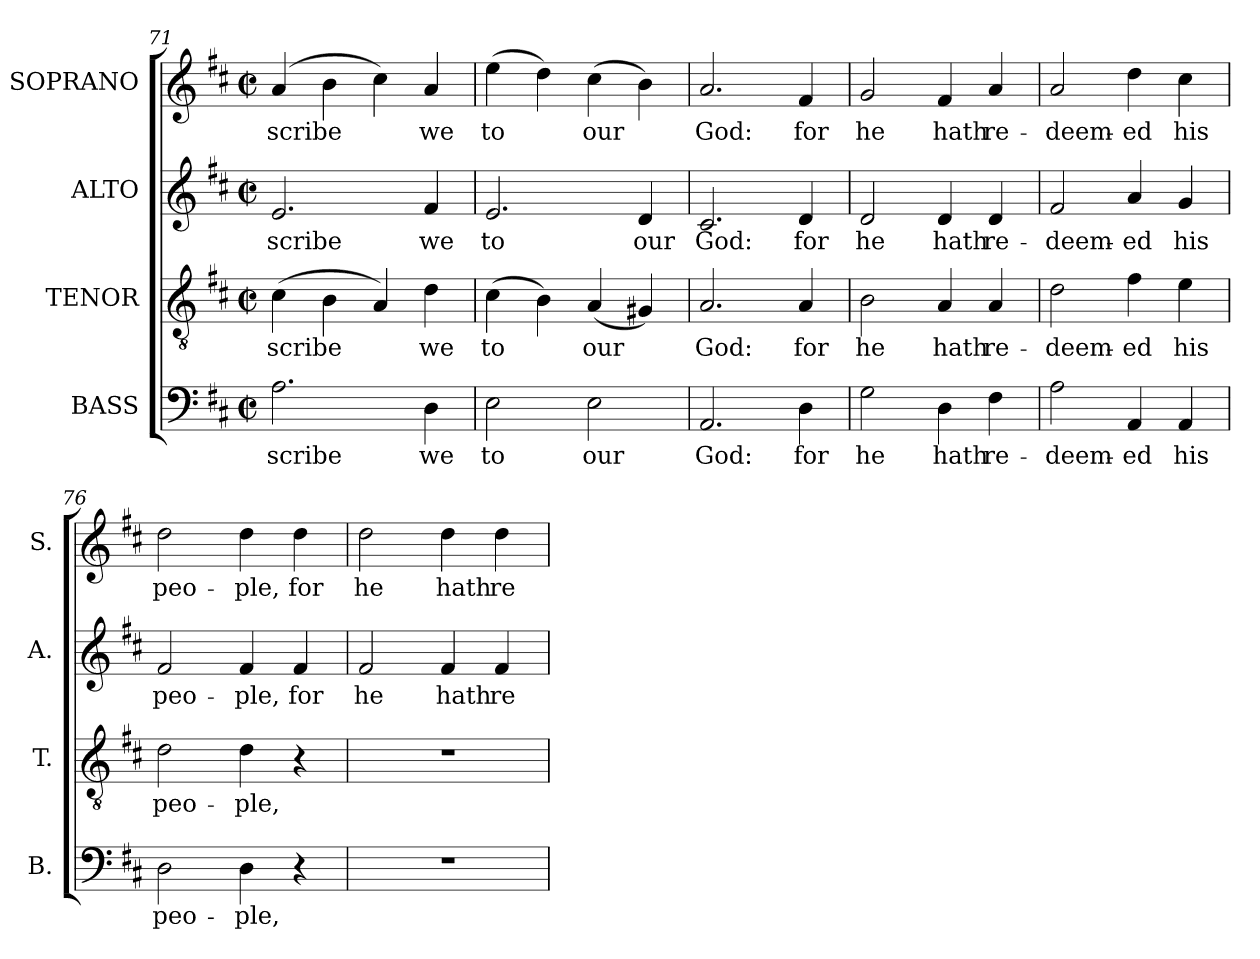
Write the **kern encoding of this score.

**kern	**text	**kern	**text	**kern	**text	**kern	**text
*part4	*part4	*part3	*part3	*part2	*part2	*part1	*part1
*staff4	*staff4	*staff3	*staff3	*staff2	*staff2	*staff1	*staff1
*I"BASS	*	*I"TENOR	*	*I"ALTO	*	*I"SOPRANO	*
*I'B.	*	*I'T.	*	*I'A.	*	*I'S.	*
!!LO:PB:g=z
*clefF4	*	*clefGv2	*	*clefG2	*	*clefG2	*
*	*	*ITrd7c12	*	*	*	*	*
*k[f#c#]	*	*k[f#c#]	*	*k[f#c#]	*	*k[f#c#]	*
*D:	*	*D:	*	*D:	*	*D:	*
*M2/2	*	*M2/2	*	*M2/2	*	*M2/2	*
*met(c|)	*	*met(c|)	*	*met(c|)	*	*met(c|)	*
=71	=71	=71	=71	=71	=71	=71	=71
!	!LO:LY:b:color=#000000	!	!	!	!	!	!
!	!	!	!LO:LY:b:color=#000000	!	!	!	!
!	!	!	!	!	!LO:LY:b:color=#000000	!	!
!	!	!	!	!	!	!	!LO:LY:b:color=#000000
2.Ai\	-scribe	(4C#i\	-scribe	2.ei/	-scribe	(4ai/	-scribe
.	.	4BBi\	.	.	.	4bi\	.
.	.	4AAi/)	.	.	.	4cc#i\)	.
!	!LO:LY:b:color=#000000	!	!	!	!	!	!
!	!	!	!LO:LY:b:color=#000000	!	!	!	!
!	!	!	!	!	!LO:LY:b:color=#000000	!	!
!	!	!	!	!	!	!	!LO:LY:b:color=#000000
4Di\	we	4Di\	we	4f#i/	we	4ai/	we
=72	=72	=72	=72	=72	=72	=72	=72
!	!LO:LY:b:color=#000000	!	!	!	!	!	!
!	!	!	!LO:LY:b:color=#000000	!	!	!	!
!	!	!	!	!	!LO:LY:b:color=#000000	!	!
!	!	!	!	!	!	!	!LO:LY:b:color=#000000
2Ei\	to	(4C#i\	to	2.ei/	to	(4eei\	to
.	.	4BBi\)	.	.	.	4ddi\)	.
!	!LO:LY:b:color=#000000	!	!	!	!	!	!
!	!	!	!LO:LY:b:color=#000000	!	!	!	!
!	!	!	!	!	!	!	!LO:LY:b:color=#000000
2Ei\	our	(4AAi/	our	.	.	(4cc#i\	our
!	!	!	!	!	!LO:LY:b:color=#000000	!	!
.	.	4GG#Xi/)	.	4di/	our	4bi\)	.
=73	=73	=73	=73	=73	=73	=73	=73
!	!LO:LY:b:color=#000000	!	!	!	!	!	!
!	!	!	!LO:LY:b:color=#000000	!	!	!	!
!	!	!	!	!	!LO:LY:b:color=#000000	!	!
!	!	!	!	!	!	!	!LO:LY:b:color=#000000
2.AAi/	God:	2.AAi/	God:	2.c#i/	God:	2.ai/	God:
!	!LO:LY:b:color=#000000	!	!	!	!	!	!
!	!	!	!LO:LY:b:color=#000000	!	!	!	!
!	!	!	!	!	!LO:LY:b:color=#000000	!	!
!	!	!	!	!	!	!	!LO:LY:b:color=#000000
4Di\	for	4AAi/	for	4di/	for	4f#i/	for
=74	=74	=74	=74	=74	=74	=74	=74
!	!LO:LY:b:color=#000000	!	!	!	!	!	!
!	!	!	!LO:LY:b:color=#000000	!	!	!	!
!	!	!	!	!	!LO:LY:b:color=#000000	!	!
!	!	!	!	!	!	!	!LO:LY:b:color=#000000
2Gi\	he	2BBi\	he	2di/	he	2gi/	he
!	!LO:LY:b:color=#000000	!	!	!	!	!	!
!	!	!	!LO:LY:b:color=#000000	!	!	!	!
!	!	!	!	!	!LO:LY:b:color=#000000	!	!
!	!	!	!	!	!	!	!LO:LY:b:color=#000000
4Di\	hath	4AAi/	hath	4di/	hath	4f#i/	hath
!	!LO:LY:b:color=#000000	!	!	!	!	!	!
!	!	!	!LO:LY:b:color=#000000	!	!	!	!
!	!	!	!	!	!LO:LY:b:color=#000000	!	!
!	!	!	!	!	!	!	!LO:LY:b:color=#000000
4F#i\	re-	4AAi/	re-	4di/	re-	4ai/	re-
=75	=75	=75	=75	=75	=75	=75	=75
!	!LO:LY:b:color=#000000	!	!	!	!	!	!
!	!	!	!LO:LY:b:color=#000000	!	!	!	!
!	!	!	!	!	!LO:LY:b:color=#000000	!	!
!	!	!	!	!	!	!	!LO:LY:b:color=#000000
2Ai\	-deem-	2Di\	-deem-	2f#i/	-deem-	2ai/	-deem-
!	!LO:LY:b:color=#000000	!	!	!	!	!	!
!	!	!	!LO:LY:b:color=#000000	!	!	!	!
!	!	!	!	!	!LO:LY:b:color=#000000	!	!
!	!	!	!	!	!	!	!LO:LY:b:color=#000000
4AAi/	-ed	4F#i\	-ed	4ai/	-ed	4ddi\	-ed
!	!LO:LY:b:color=#000000	!	!	!	!	!	!
!	!	!	!LO:LY:b:color=#000000	!	!	!	!
!	!	!	!	!	!LO:LY:b:color=#000000	!	!
!	!	!	!	!	!	!	!LO:LY:b:color=#000000
4AAi/	his	4Ei\	his	4gi/	his	4cc#i\	his
=76	=76	=76	=76	=76	=76	=76	=76
!	!LO:LY:b:color=#000000	!	!	!	!	!	!
!	!	!	!LO:LY:b:color=#000000	!	!	!	!
!	!	!	!	!	!LO:LY:b:color=#000000	!	!
!	!	!	!	!	!	!	!LO:LY:b:color=#000000
2Di\	peo-	2Di\	peo-	2f#i/	peo-	2ddi\	peo-
!	!LO:LY:b:color=#000000	!	!	!	!	!	!
!	!	!	!LO:LY:b:color=#000000	!	!	!	!
!	!	!	!	!	!LO:LY:b:color=#000000	!	!
!	!	!	!	!	!	!	!LO:LY:b:color=#000000
4Di\	-ple,	4Di\	-ple,	4f#i/	-ple,	4ddi\	-ple,
!	!	!	!	!	!LO:LY:b:color=#000000	!	!
!	!	!	!	!	!	!	!LO:LY:b:color=#000000
4r	.	4r	.	4f#i/	for	4ddi\	for
=77	=77	=77	=77	=77	=77	=77	=77
!	!	!	!	!	!LO:LY:b:color=#000000	!	!
!	!	!	!	!	!	!	!LO:LY:b:color=#000000
1r	.	1r	.	2f#i/	he	2ddi\	he
!	!	!	!	!	!LO:LY:b:color=#000000	!	!
!	!	!	!	!	!	!	!LO:LY:b:color=#000000
.	.	.	.	4f#i/	hath	4ddi\	hath
!	!	!	!	!	!LO:LY:b:color=#000000	!	!
!	!	!	!	!	!	!	!LO:LY:b:color=#000000
.	.	.	.	4f#i/	re-	4ddi\	re-
=	=	=	=	=	=	=	=
*-	*-	*-	*-	*-	*-	*-	*-
